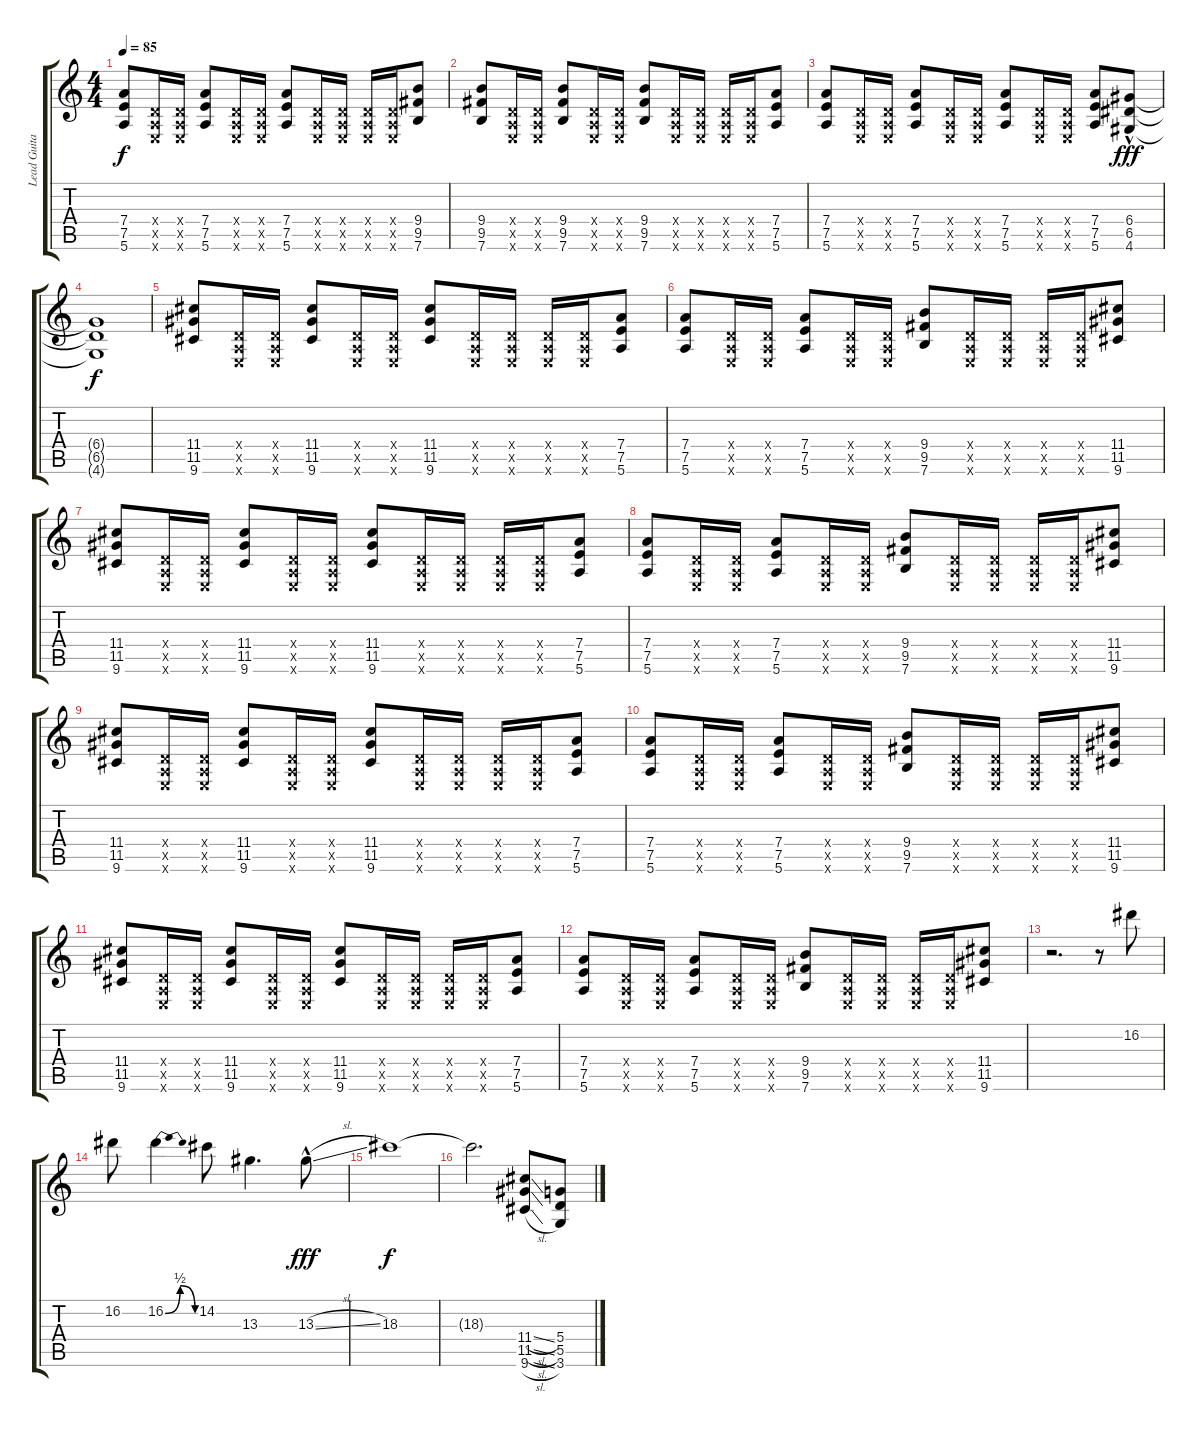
\track ("Lead Guitar" "Lead Guita") {instrument distortionguitar}
\staff {score tabs}
\tuning (E4 B3 G3 D3 A2 E2) {hide}
\ts (4 4)
\tempo 85
\clef g2
\ks c
(7.4 7.5 5.6).8{dy f} (0.4{x} 0.5{x} 0.6{x}).16 (0.4{x} 0.5{x} 0.6{x}).16 (7.4 7.5 5.6).8 (0.4{x} 0.5{x} 0.6{x}).16 (0.4{x} 0.5{x} 0.6{x}).16 (7.4 7.5 5.6).8 (0.4{x} 0.5{x} 0.6{x}).16 (0.4{x} 0.5{x} 0.6{x}).16 (0.4{x} 0.5{x} 0.6{x}).16 (0.4{x} 0.5{x} 0.6{x}).16 (9.4 9.5 7.6).8 |
(9.4 9.5 7.6).8 (0.4{x} 0.5{x} 0.6{x}).16 (0.4{x} 0.5{x} 0.6{x}).16 (9.4 9.5 7.6).8 (0.4{x} 0.5{x} 0.6{x}).16 (0.4{x} 0.5{x} 0.6{x}).16 (9.4 9.5 7.6).8 (0.4{x} 0.5{x} 0.6{x}).16 (0.4{x} 0.5{x} 0.6{x}).16 (0.4{x} 0.5{x} 0.6{x}).16 (0.4{x} 0.5{x} 0.6{x}).16 (7.4 7.5 5.6).8 |
(7.4 7.5 5.6).8 (0.4{x} 0.5{x} 0.6{x}).16 (0.4{x} 0.5{x} 0.6{x}).16 (7.4 7.5 5.6).8 (0.4{x} 0.5{x} 0.6{x}).16 (0.4{x} 0.5{x} 0.6{x}).16 (7.4 7.5 5.6).8 (0.4{x} 0.5{x} 0.6{x}).16 (0.4{x} 0.5{x} 0.6{x}).16 (7.4 7.5 5.6).8 (6.4{hac} 6.5{hac} 4.6{hac}).8{dy fff} |
(6.4{t} 6.5{t} 4.6{t}).1{dy f} |
(11.4 11.5 9.6).8 (0.4{x} 0.5{x} 0.6{x}).16 (0.4{x} 0.5{x} 0.6{x}).16 (11.4 11.5 9.6).8 (0.4{x} 0.5{x} 0.6{x}).16 (0.4{x} 0.5{x} 0.6{x}).16 (11.4 11.5 9.6).8 (0.4{x} 0.5{x} 0.6{x}).16 (0.4{x} 0.5{x} 0.6{x}).16 (0.4{x} 0.5{x} 0.6{x}).16 (0.4{x} 0.5{x} 0.6{x}).16 (7.4 7.5 5.6).8 |
(7.4 7.5 5.6).8 (0.4{x} 0.5{x} 0.6{x}).16 (0.4{x} 0.5{x} 0.6{x}).16 (7.4 7.5 5.6).8 (0.4{x} 0.5{x} 0.6{x}).16 (0.4{x} 0.5{x} 0.6{x}).16 (9.4 9.5 7.6).8 (0.4{x} 0.5{x} 0.6{x}).16 (0.4{x} 0.5{x} 0.6{x}).16 (0.4{x} 0.5{x} 0.6{x}).16 (0.4{x} 0.5{x} 0.6{x}).16 (11.4 11.5 9.6).8 |
(11.4 11.5 9.6).8 (0.4{x} 0.5{x} 0.6{x}).16 (0.4{x} 0.5{x} 0.6{x}).16 (11.4 11.5 9.6).8 (0.4{x} 0.5{x} 0.6{x}).16 (0.4{x} 0.5{x} 0.6{x}).16 (11.4 11.5 9.6).8 (0.4{x} 0.5{x} 0.6{x}).16 (0.4{x} 0.5{x} 0.6{x}).16 (0.4{x} 0.5{x} 0.6{x}).16 (0.4{x} 0.5{x} 0.6{x}).16 (7.4 7.5 5.6).8 |
(7.4 7.5 5.6).8 (0.4{x} 0.5{x} 0.6{x}).16 (0.4{x} 0.5{x} 0.6{x}).16 (7.4 7.5 5.6).8 (0.4{x} 0.5{x} 0.6{x}).16 (0.4{x} 0.5{x} 0.6{x}).16 (9.4 9.5 7.6).8 (0.4{x} 0.5{x} 0.6{x}).16 (0.4{x} 0.5{x} 0.6{x}).16 (0.4{x} 0.5{x} 0.6{x}).16 (0.4{x} 0.5{x} 0.6{x}).16 (11.4 11.5 9.6).8 |
(11.4 11.5 9.6).8 (0.4{x} 0.5{x} 0.6{x}).16 (0.4{x} 0.5{x} 0.6{x}).16 (11.4 11.5 9.6).8 (0.4{x} 0.5{x} 0.6{x}).16 (0.4{x} 0.5{x} 0.6{x}).16 (11.4 11.5 9.6).8 (0.4{x} 0.5{x} 0.6{x}).16 (0.4{x} 0.5{x} 0.6{x}).16 (0.4{x} 0.5{x} 0.6{x}).16 (0.4{x} 0.5{x} 0.6{x}).16 (7.4 7.5 5.6).8 |
(7.4 7.5 5.6).8 (0.4{x} 0.5{x} 0.6{x}).16 (0.4{x} 0.5{x} 0.6{x}).16 (7.4 7.5 5.6).8 (0.4{x} 0.5{x} 0.6{x}).16 (0.4{x} 0.5{x} 0.6{x}).16 (9.4 9.5 7.6).8 (0.4{x} 0.5{x} 0.6{x}).16 (0.4{x} 0.5{x} 0.6{x}).16 (0.4{x} 0.5{x} 0.6{x}).16 (0.4{x} 0.5{x} 0.6{x}).16 (11.4 11.5 9.6).8 |
(11.4 11.5 9.6).8 (0.4{x} 0.5{x} 0.6{x}).16 (0.4{x} 0.5{x} 0.6{x}).16 (11.4 11.5 9.6).8 (0.4{x} 0.5{x} 0.6{x}).16 (0.4{x} 0.5{x} 0.6{x}).16 (11.4 11.5 9.6).8 (0.4{x} 0.5{x} 0.6{x}).16 (0.4{x} 0.5{x} 0.6{x}).16 (0.4{x} 0.5{x} 0.6{x}).16 (0.4{x} 0.5{x} 0.6{x}).16 (7.4 7.5 5.6).8 |
(7.4 7.5 5.6).8 (0.4{x} 0.5{x} 0.6{x}).16 (0.4{x} 0.5{x} 0.6{x}).16 (7.4 7.5 5.6).8 (0.4{x} 0.5{x} 0.6{x}).16 (0.4{x} 0.5{x} 0.6{x}).16 (9.4 9.5 7.6).8 (0.4{x} 0.5{x} 0.6{x}).16 (0.4{x} 0.5{x} 0.6{x}).16 (0.4{x} 0.5{x} 0.6{x}).16 (0.4{x} 0.5{x} 0.6{x}).16 (11.4 11.5 9.6).8 |
r.2{d} r.8 16.2.8 |
16.2.8 16.2{be (bendrelease 0 0 25 2 25 2 60 0)}.4 14.2.8 13.3.4{d} 13.3{sl hac}.8{dy fff} |
18.3.1{dy f} |
18.3{t}.2{d} (11.4{sl} 11.5{sl} 9.6{sl}).8 (5.4 5.5 3.6).8
